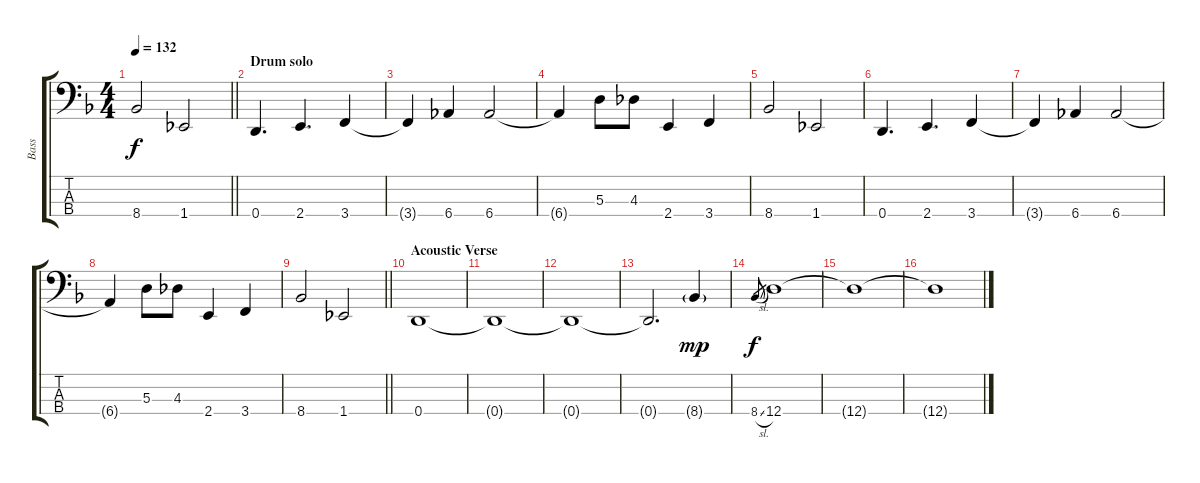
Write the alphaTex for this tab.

\track ("Bass" "Bass") {instrument electricbassfinger}
\staff {score tabs}
\tuning (G2 D2 A1 D1) {hide}
\ts (4 4)
\tempo 132
\clef f4
\barLineRight lightlight
\ks dminor
8.4.2{dy f} 1.4.2 |
\section ("" "Drum solo")
0.4.4{d} 2.4.4{d} 3.4.4 |
3.4{t}.4 6.4.4 6.4.2 |
6.4{t}.4 5.3.8 4.3.8 2.4.4 3.4.4 |
8.4.2 1.4.2 |
0.4.4{d} 2.4.4{d} 3.4.4 |
3.4{t}.4 6.4.4 6.4.2 |
6.4{t}.4 5.3.8 4.3.8 2.4.4 3.4.4 |
\barLineRight lightlight
8.4.2 1.4.2 |
\section ("" "Acoustic Verse")
0.4.1 |
0.4{t}.1 |
0.4{t}.1 |
0.4{t}.2{d} 8.4{g}.4{dy mp} |
8.4{sl}.8{gr dy f} 12.4.1 |
12.4{t}.1 |
12.4{t}.1
